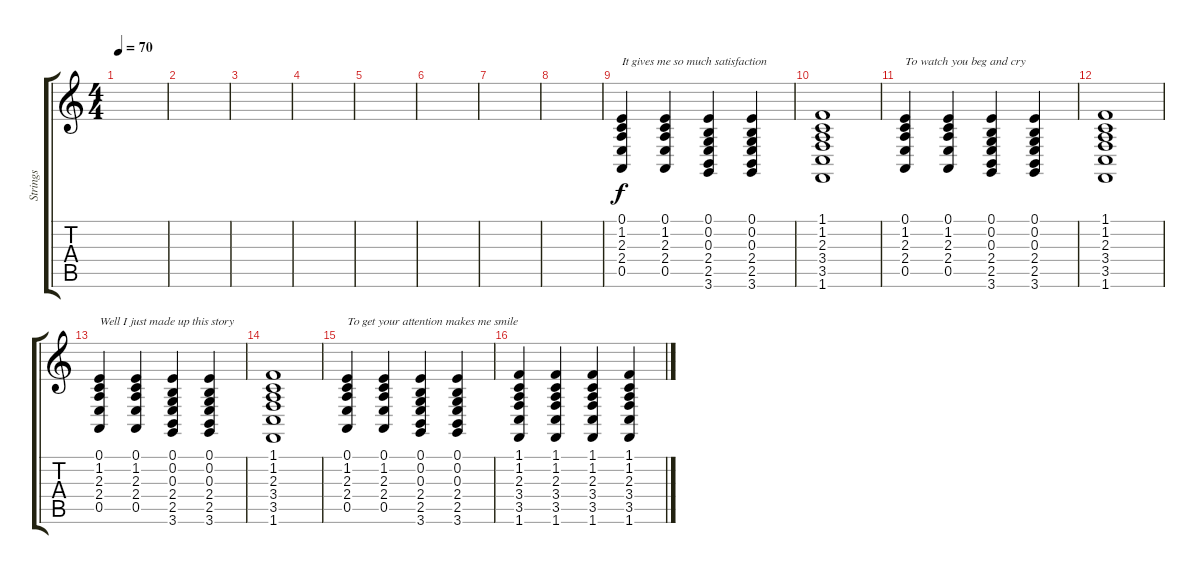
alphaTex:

\track ("Strings" "Strings") {instrument stringensemble2}
\staff {score tabs}
\tuning (E4 B3 G3 D3 A2 E2) {hide}
\ts (4 4)
\tempo 70
\clef g2
\ks c
|
|
|
|
|
|
|
|
(0.1 1.2 2.3 2.4 0.5).4{txt "It gives me so much satisfaction"} (0.1 1.2 2.3 2.4 0.5).4 (0.1 0.2 0.3 2.4 2.5 3.6).4 (0.1 0.2 0.3 2.4 2.5 3.6).4 |
(1.1 1.2 2.3 3.4 3.5 1.6).1 |
(0.1 1.2 2.3 2.4 0.5).4{txt "To watch you beg and cry "} (0.1 1.2 2.3 2.4 0.5).4 (0.1 0.2 0.3 2.4 2.5 3.6).4 (0.1 0.2 0.3 2.4 2.5 3.6).4 |
(1.1 1.2 2.3 3.4 3.5 1.6).1 |
(0.1 1.2 2.3 2.4 0.5).4{txt "Well I just made up this story"} (0.1 1.2 2.3 2.4 0.5).4 (0.1 0.2 0.3 2.4 2.5 3.6).4 (0.1 0.2 0.3 2.4 2.5 3.6).4 |
(1.1 1.2 2.3 3.4 3.5 1.6).1 |
(0.1 1.2 2.3 2.4 0.5).4{txt "To get your attention makes me smile"} (0.1 1.2 2.3 2.4 0.5).4 (0.1 0.2 0.3 2.4 2.5 3.6).4 (0.1 0.2 0.3 2.4 2.5 3.6).4 |
(1.1 1.2 2.3 3.4 3.5 1.6).4 (1.1 1.2 2.3 3.4 3.5 1.6).4 (1.1 1.2 2.3 3.4 3.5 1.6).4 (1.1 1.2 2.3 3.4 3.5 1.6).4
